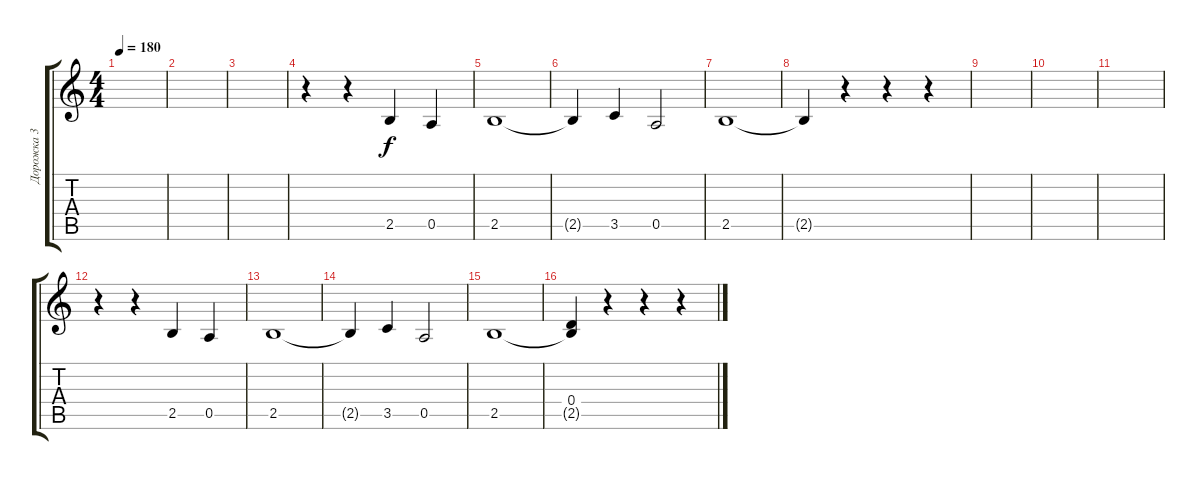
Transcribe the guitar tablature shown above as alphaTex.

\track ("Дорожка 3" "Дорожка 3") {instrument distortionguitar}
\staff {score tabs}
\tuning (E4 B3 G3 D3 A2 E2) {hide}
\ts (4 4)
\tempo 180
\clef g2
\ks c
|
|
|
r.4 r.4 2.5.4 0.5.4 |
2.5.1 |
2.5{t}.4 3.5.4 0.5.2 |
2.5.1 |
2.5{t}.4 r.4 r.4 r.4 |
|
|
|
r.4 r.4 2.5.4 0.5.4 |
2.5.1 |
2.5{t}.4 3.5.4 0.5.2 |
2.5.1 |
(0.4 2.5{t}).4 r.4 r.4 r.4
